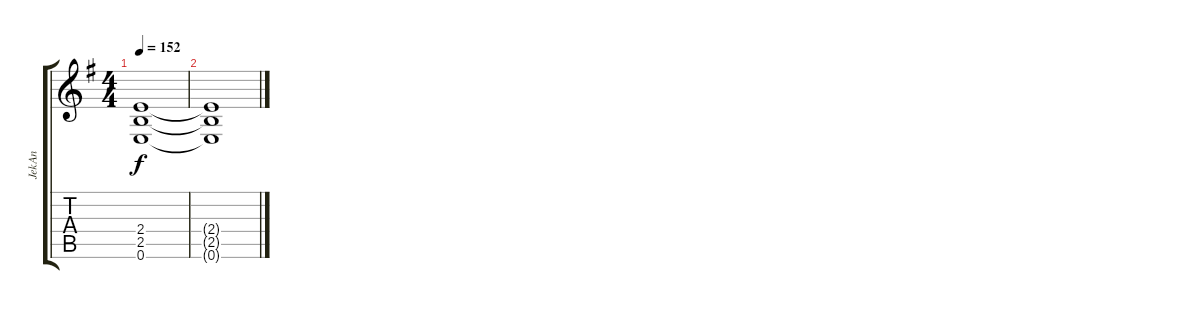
\track ("JekAn" "JekAn") {instrument distortionguitar}
\staff {score tabs}
\tuning (E4 B3 G3 D3 A2 E2) {hide}
\ts (4 4)
\tempo 152
\clef g2
\ks g
(2.4 2.5 0.6).1{dy f} |
(2.4{t} 2.5{t} 0.6{t}).1
